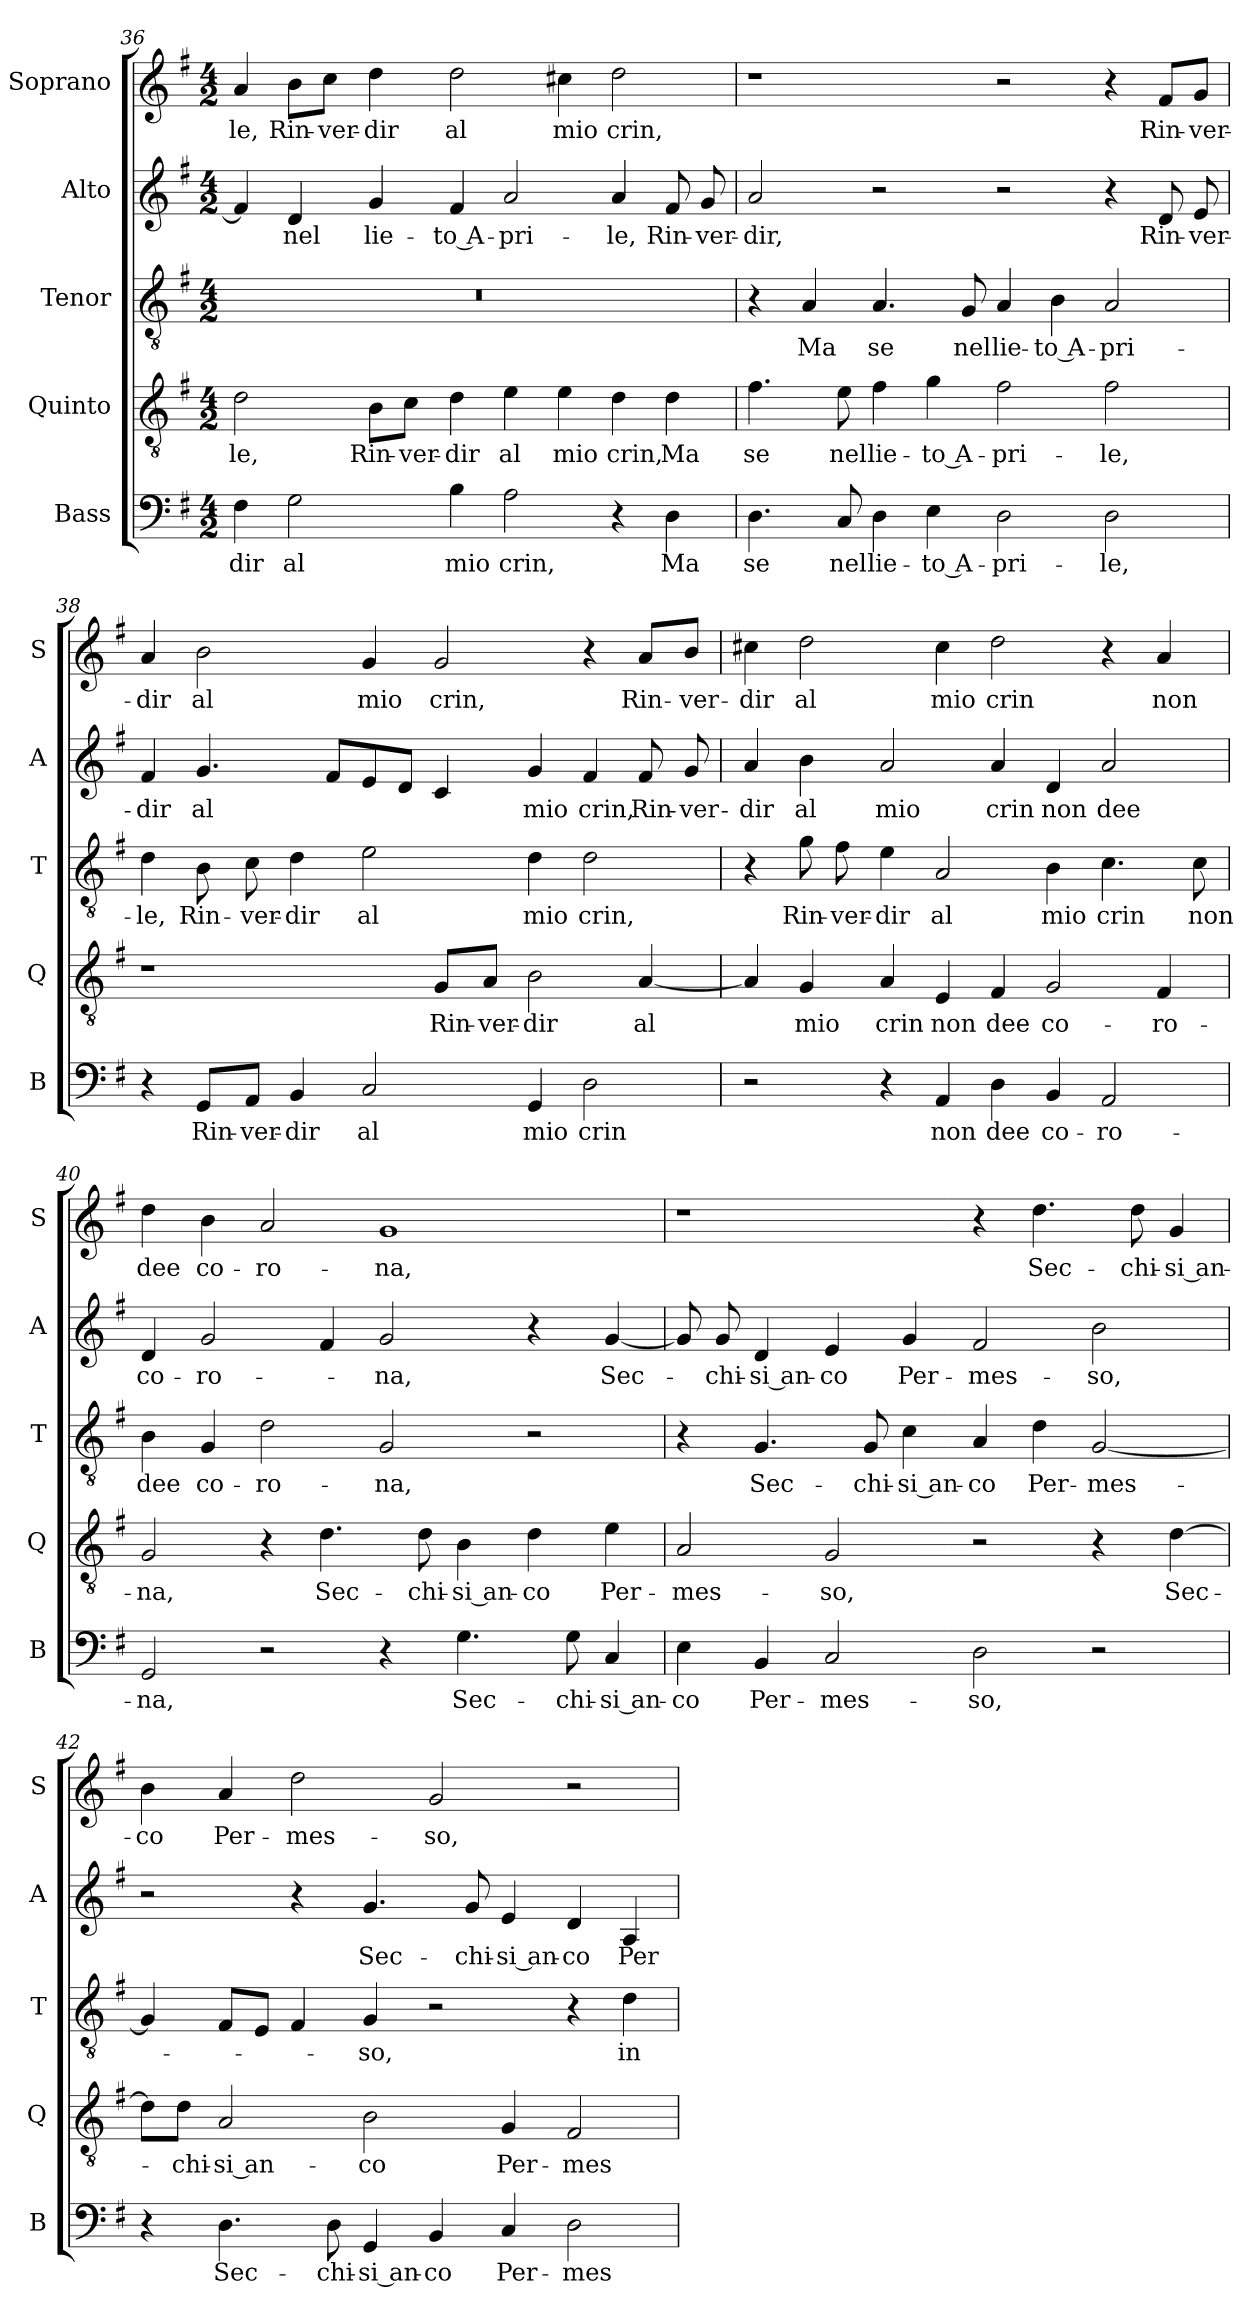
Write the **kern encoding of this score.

**kern	**text	**kern	**text	**kern	**text	**kern	**text	**kern	**text
*part5	*part5	*part4	*part4	*part3	*part3	*part2	*part2	*part1	*part1
*staff5	*staff5	*staff4	*staff4	*staff3	*staff3	*staff2	*staff2	*staff1	*staff1
*I"Bass	*	*I"Quinto	*	*I"Tenor	*	*I"Alto	*	*I"Soprano	*
*I'B	*	*I'Q	*	*I'T	*	*I'A	*	*I'S	*
!!LO:PB:g=z
*clefF4	*	*clefGv2	*	*clefGv2	*	*clefG2	*	*clefG2	*
*k[f#]	*	*k[f#]	*	*k[f#]	*	*k[f#]	*	*k[f#]	*
*G:	*	*G:	*	*G:	*	*G:	*	*G:	*
*M4/2	*	*M4/2	*	*M4/2	*	*M4/2	*	*M4/2	*
=36	=36	=36	=36	=36	=36	=36	=36	=36	=36
!	!LO:LY:b	!	!LO:LY:b	!	!	!	!	!	!LO:LY:b
4F#\	-dir	2d\	-le,	0r	.	4f#/]	.	4a/	-le,
!	!LO:LY:b	!	!	!	!	!	!LO:LY:b	!	!LO:LY:b
2G\	al	.	.	.	.	4d/	nel	8b\L	Rin-
!	!	!	!	!	!	!	!	!	!LO:LY:b
.	.	.	.	.	.	.	.	8cc\J	-ver-
!	!	!	!LO:LY:b	!	!	!	!LO:LY:b	!	!LO:LY:b
.	.	8B\L	Rin-	.	.	4g/	lie-	4dd\	-dir
!	!	!	!LO:LY:b	!	!	!	!	!	!
.	.	8c\J	-ver-	.	.	.	.	.	.
!	!LO:LY:b	!	!LO:LY:b	!	!	!	!LO:LY:b	!	!LO:LY:b
4B\	mio	4d\	-dir	.	.	4f#/	-to A-	2dd\	al
!	!LO:LY:b	!	!LO:LY:b	!	!	!	!LO:LY:b	!	!
2A\	crin,	4e\	al	.	.	2a/	-pri-	.	.
!	!	!	!LO:LY:b	!	!	!	!	!	!LO:LY:b
.	.	4e\	mio	.	.	.	.	4cc#X\	mio
!	!	!	!LO:LY:b	!	!	!	!LO:LY:b	!	!LO:LY:b
4r	.	4d\	crin,	.	.	4a/	-le,	2dd\	crin,
!	!LO:LY:b	!	!LO:LY:b	!	!	!	!LO:LY:b	!	!
4D\	Ma	4d\	Ma	.	.	8f#/	Rin-	.	.
!	!	!	!	!	!	!	!LO:LY:b	!	!
.	.	.	.	.	.	8g/	-ver-	.	.
=37	=37	=37	=37	=37	=37	=37	=37	=37	=37
!	!LO:LY:b	!	!LO:LY:b	!	!	!	!LO:LY:b	!	!
4.D\	se	4.f#\	se	4r	.	2a/	-dir,	1r	.
!	!	!	!	!	!LO:LY:b	!	!	!	!
.	.	.	.	4A/	Ma	.	.	.	.
!	!LO:LY:b	!	!LO:LY:b	!	!	!	!	!	!
8C/	nel	8e\	nel	.	.	.	.	.	.
!	!LO:LY:b	!	!LO:LY:b	!	!LO:LY:b	!	!	!	!
4D\	lie-	4f#\	lie-	4.A/	se	2r	.	.	.
!	!LO:LY:b	!	!LO:LY:b	!	!	!	!	!	!
4E\	-to A-	4g\	-to A-	.	.	.	.	.	.
!	!	!	!	!	!LO:LY:b	!	!	!	!
.	.	.	.	8G/	nel	.	.	.	.
!	!LO:LY:b	!	!LO:LY:b	!	!LO:LY:b	!	!	!	!
2D\	-pri-	2f#\	-pri-	4A/	lie-	2r	.	2r	.
!	!	!	!	!	!LO:LY:b	!	!	!	!
.	.	.	.	4B\	-to A-	.	.	.	.
!	!LO:LY:b	!	!LO:LY:b	!	!LO:LY:b	!	!	!	!
2D\	-le,	2f#\	-le,	2A/	-pri-	4r	.	4r	.
!	!	!	!	!	!	!	!LO:LY:b	!	!LO:LY:b
.	.	.	.	.	.	8d/	Rin-	8f#/L	Rin-
!	!	!	!	!	!	!	!LO:LY:b	!	!LO:LY:b
.	.	.	.	.	.	8e/	-ver-	8g/J	-ver-
!!LO:LB:g=z
=38	=38	=38	=38	=38	=38	=38	=38	=38	=38
!	!	!	!	!	!LO:LY:b	!	!LO:LY:b	!	!LO:LY:b
4r	.	1r	.	4d\	-le,	4f#/	-dir	4a/	-dir
!	!LO:LY:b	!	!	!	!LO:LY:b	!	!LO:LY:b	!	!LO:LY:b
8GG/L	Rin-	.	.	8B\	Rin-	4.g/	al	2b\	al
!	!LO:LY:b	!	!	!	!LO:LY:b	!	!	!	!
8AA/J	-ver-	.	.	8c\	-ver-	.	.	.	.
!	!LO:LY:b	!	!	!	!LO:LY:b	!	!	!	!
4BB/	-dir	.	.	4d\	-dir	.	.	.	.
.	.	.	.	.	.	8f#/L	.	.	.
!	!LO:LY:b	!	!	!	!LO:LY:b	!	!	!	!LO:LY:b
2C/	al	.	.	2e\	al	8e/	.	4g/	mio
.	.	.	.	.	.	8d/J	.	.	.
!	!	!	!LO:LY:b	!	!	!	!	!	!LO:LY:b
.	.	8G/L	Rin-	.	.	4c/	.	2g/	crin,
!	!	!	!LO:LY:b	!	!	!	!	!	!
.	.	8A/J	-ver-	.	.	.	.	.	.
!	!LO:LY:b	!	!LO:LY:b	!	!LO:LY:b	!	!LO:LY:b	!	!
4GG/	mio	2B\	-dir	4d\	mio	4g/	mio	.	.
!	!LO:LY:b	!	!	!	!LO:LY:b	!	!LO:LY:b	!	!
2D\	crin	.	.	2d\	crin,	4f#/	crin,	4r	.
!	!	!	!LO:LY:b	!	!	!	!LO:LY:b	!	!LO:LY:b
.	.	[4A/	al	.	.	8f#/	Rin-	8a/L	Rin-
!	!	!	!	!	!	!	!LO:LY:b	!	!LO:LY:b
.	.	.	.	.	.	8g/	-ver-	8b/J	-ver-
=39	=39	=39	=39	=39	=39	=39	=39	=39	=39
!	!	!	!	!	!	!	!LO:LY:b	!	!LO:LY:b
2r	.	4A/]	.	4r	.	4a/	-dir	4cc#X\	-dir
!	!	!	!LO:LY:b	!	!LO:LY:b	!	!LO:LY:b	!	!LO:LY:b
.	.	4G/	mio	8g\	Rin-	4b\	al	2dd\	al
!	!	!	!	!	!LO:LY:b	!	!	!	!
.	.	.	.	8f#\	-ver-	.	.	.	.
!	!	!	!LO:LY:b	!	!LO:LY:b	!	!LO:LY:b	!	!
4r	.	4A/	crin	4e\	-dir	2a/	mio	.	.
!	!LO:LY:b	!	!LO:LY:b	!	!LO:LY:b	!	!	!	!LO:LY:b
4AA/	non	4E/	non	2A/	al	.	.	4cc#\	mio
!	!LO:LY:b	!	!LO:LY:b	!	!	!	!LO:LY:b	!	!LO:LY:b
4D\	dee	4F#/	dee	.	.	4a/	crin	2dd\	crin
!	!LO:LY:b	!	!LO:LY:b	!	!LO:LY:b	!	!LO:LY:b	!	!
4BB/	co-	2G/	co-	4B\	mio	4d/	non	.	.
!	!LO:LY:b	!	!	!	!LO:LY:b	!	!LO:LY:b	!	!
2AA/	-ro-	.	.	4.c\	crin	2a/	dee	4r	.
!	!	!	!LO:LY:b	!	!	!	!	!	!LO:LY:b
.	.	4F#/	-ro-	.	.	.	.	4a/	non
!	!	!	!	!	!LO:LY:b	!	!	!	!
.	.	.	.	8c\	non	.	.	.	.
!!LO:LB:g=z
=40	=40	=40	=40	=40	=40	=40	=40	=40	=40
!	!LO:LY:b	!	!LO:LY:b	!	!LO:LY:b	!	!LO:LY:b	!	!LO:LY:b
2GG/	-na,	2G/	-na,	4B\	dee	4d/	co-	4dd\	dee
!	!	!	!	!	!LO:LY:b	!	!LO:LY:b	!	!LO:LY:b
.	.	.	.	4G/	co-	2g/	-ro-	4b\	co-
!	!	!	!	!	!LO:LY:b	!	!	!	!LO:LY:b
2r	.	4r	.	2d\	-ro-	.	.	2a/	-ro-
!	!	!	!LO:LY:b	!	!	!	!	!	!
.	.	4.d\	Sec-	.	.	4f#/	.	.	.
!	!	!	!	!	!LO:LY:b	!	!LO:LY:b	!	!LO:LY:b
4r	.	.	.	2G/	-na,	2g/	-na,	1g	-na,
!	!	!	!LO:LY:b	!	!	!	!	!	!
.	.	8d\	-chi-	.	.	.	.	.	.
!	!LO:LY:b	!	!LO:LY:b	!	!	!	!	!	!
4.G\	Sec-	4B\	-si an-	.	.	.	.	.	.
!	!	!	!LO:LY:b	!	!	!	!	!	!
.	.	4d\	-co	2r	.	4r	.	.	.
!	!LO:LY:b	!	!	!	!	!	!	!	!
8G\	-chi-	.	.	.	.	.	.	.	.
!	!LO:LY:b	!	!LO:LY:b	!	!	!	!LO:LY:b	!	!
4C/	-si an-	4e\	Per-	.	.	[4g/	Sec-	.	.
=41	=41	=41	=41	=41	=41	=41	=41	=41	=41
!	!LO:LY:b	!	!LO:LY:b	!	!	!	!	!	!
4E\	-co	2A/	-mes-	4r	.	8g/]	.	1r	.
!	!	!	!	!	!	!	!LO:LY:b	!	!
.	.	.	.	.	.	8g/	-chi-	.	.
!	!LO:LY:b	!	!	!	!LO:LY:b	!	!LO:LY:b	!	!
4BB/	Per-	.	.	4.G/	Sec-	4d/	-si an-	.	.
!	!LO:LY:b	!	!LO:LY:b	!	!	!	!LO:LY:b	!	!
2C/	-mes-	2G/	-so,	.	.	4e/	-co	.	.
!	!	!	!	!	!LO:LY:b	!	!	!	!
.	.	.	.	8G/	-chi-	.	.	.	.
!	!	!	!	!	!LO:LY:b	!	!LO:LY:b	!	!
.	.	.	.	4c\	-si an-	4g/	Per-	.	.
!	!LO:LY:b	!	!	!	!LO:LY:b	!	!LO:LY:b	!	!
2D\	-so,	2r	.	4A/	-co	2f#/	-mes-	4r	.
!	!	!	!	!	!LO:LY:b	!	!	!	!LO:LY:b
.	.	.	.	4d\	Per-	.	.	4.dd\	Sec-
!	!	!	!	!	!LO:LY:b	!	!LO:LY:b	!	!
2r	.	4r	.	[2G/	-mes-	2b\	-so,	.	.
!	!	!	!	!	!	!	!	!	!LO:LY:b
.	.	.	.	.	.	.	.	8dd\	-chi-
!	!	!	!LO:LY:b	!	!	!	!	!	!LO:LY:b
.	.	[4d\	Sec-	.	.	.	.	4g/	-si an-
!!LO:PB:g=z
=42	=42	=42	=42	=42	=42	=42	=42	=42	=42
!	!	!	!	!	!	!	!	!	!LO:LY:b
4r	.	8d\L]	.	4G/]	.	2r	.	4b\	-co
!	!	!	!LO:LY:b	!	!	!	!	!	!
.	.	8d\J	-chi-	.	.	.	.	.	.
!	!LO:LY:b	!	!LO:LY:b	!	!	!	!	!	!LO:LY:b
4.D\	Sec-	2A/	-si an-	8F#/L	.	.	.	4a/	Per-
.	.	.	.	8E/J	.	.	.	.	.
!	!	!	!	!	!	!	!	!	!LO:LY:b
.	.	.	.	4F#/	.	4r	.	2dd\	-mes-
!	!LO:LY:b	!	!	!	!	!	!	!	!
8D\	-chi-	.	.	.	.	.	.	.	.
!	!LO:LY:b	!	!LO:LY:b	!	!LO:LY:b	!	!LO:LY:b	!	!
4GG/	-si an-	2B\	-co	4G/	-so,	4.g/	Sec-	.	.
!	!LO:LY:b	!	!	!	!	!	!	!	!LO:LY:b
4BB/	-co	.	.	2r	.	.	.	2g/	-so,
!	!	!	!	!	!	!	!LO:LY:b	!	!
.	.	.	.	.	.	8g/	-chi-	.	.
!	!LO:LY:b	!	!LO:LY:b	!	!	!	!LO:LY:b	!	!
4C/	Per-	4G/	Per-	.	.	4e/	-si an-	.	.
!	!LO:LY:b	!	!LO:LY:b	!	!	!	!LO:LY:b	!	!
2D\	-mes-	2F#/	-mes-	4r	.	4d/	-co	2r	.
!	!	!	!	!	!LO:LY:b	!	!LO:LY:b	!	!
.	.	.	.	4d\	in	4A/	Per-	.	.
=	=	=	=	=	=	=	=	=	=
*-	*-	*-	*-	*-	*-	*-	*-	*-	*-
